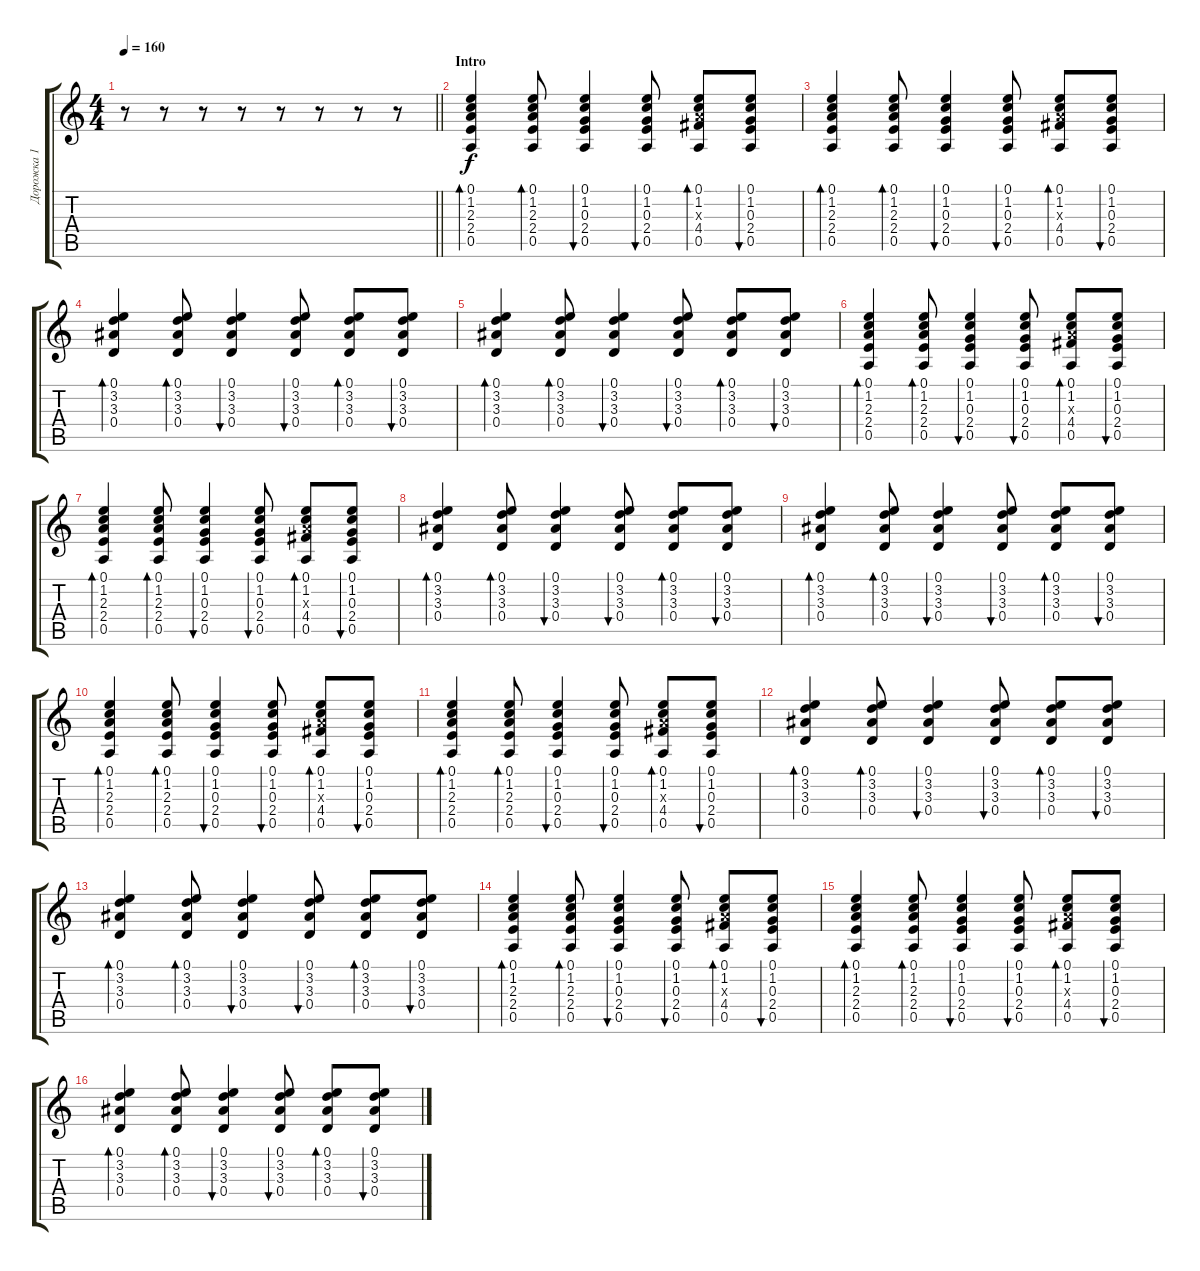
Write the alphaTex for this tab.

\track ("Дорожка 1" "Дорожка 1") {instrument acousticguitarsteel}
\staff {score tabs}
\tuning (E4 B3 G3 D3 A2 E2) {hide}
\ts (4 4)
\tempo 160
\clef g2
\barLineRight lightlight
\ks c
r.8{dy f instrument acousticguitarsteel} r.8 r.8 r.8 r.8 r.8 r.8 r.8 |
\section ("" "Intro")
(0.1 1.2 2.3 2.4 0.5).4{bd 60} (0.1 1.2 2.3 2.4 0.5).8{bd 60} (0.1 1.2 0.3 2.4 0.5).4{bu 60} (0.1 1.2 0.3 2.4 0.5).8{bu 60} (0.1 1.2 2.3{x} 4.4 0.5).8{bd 60} (0.1 1.2 0.3 2.4 0.5).8{bu 60} |
(0.1 1.2 2.3 2.4 0.5).4{bd 60} (0.1 1.2 2.3 2.4 0.5).8{bd 60} (0.1 1.2 0.3 2.4 0.5).4{bu 60} (0.1 1.2 0.3 2.4 0.5).8{bu 60} (0.1 1.2 2.3{x} 4.4 0.5).8{bd 60} (0.1 1.2 0.3 2.4 0.5).8{bu 60} |
(0.1 3.2 3.3 0.4).4{bd 60} (0.1 3.2 3.3 0.4).8{bd 60} (0.1 3.2 3.3 0.4).4{bu 60} (0.1 3.2 3.3 0.4).8{bu 60} (0.1 3.2 3.3 0.4).8{bd 60} (0.1 3.2 3.3 0.4).8{bu 60} |
(0.1 3.2 3.3 0.4).4{bd 60} (0.1 3.2 3.3 0.4).8{bd 60} (0.1 3.2 3.3 0.4).4{bu 60} (0.1 3.2 3.3 0.4).8{bu 60} (0.1 3.2 3.3 0.4).8{bd 60} (0.1 3.2 3.3 0.4).8{bu 60} |
(0.1 1.2 2.3 2.4 0.5).4{bd 60} (0.1 1.2 2.3 2.4 0.5).8{bd 60} (0.1 1.2 0.3 2.4 0.5).4{bu 60} (0.1 1.2 0.3 2.4 0.5).8{bu 60} (0.1 1.2 2.3{x} 4.4 0.5).8{bd 60} (0.1 1.2 0.3 2.4 0.5).8{bu 60} |
(0.1 1.2 2.3 2.4 0.5).4{bd 60} (0.1 1.2 2.3 2.4 0.5).8{bd 60} (0.1 1.2 0.3 2.4 0.5).4{bu 60} (0.1 1.2 0.3 2.4 0.5).8{bu 60} (0.1 1.2 2.3{x} 4.4 0.5).8{bd 60} (0.1 1.2 0.3 2.4 0.5).8{bu 60} |
(0.1 3.2 3.3 0.4).4{bd 60} (0.1 3.2 3.3 0.4).8{bd 60} (0.1 3.2 3.3 0.4).4{bu 60} (0.1 3.2 3.3 0.4).8{bu 60} (0.1 3.2 3.3 0.4).8{bd 60} (0.1 3.2 3.3 0.4).8{bu 60} |
(0.1 3.2 3.3 0.4).4{bd 60} (0.1 3.2 3.3 0.4).8{bd 60} (0.1 3.2 3.3 0.4).4{bu 60} (0.1 3.2 3.3 0.4).8{bu 60} (0.1 3.2 3.3 0.4).8{bd 60} (0.1 3.2 3.3 0.4).8{bu 60} |
(0.1 1.2 2.3 2.4 0.5).4{bd 60} (0.1 1.2 2.3 2.4 0.5).8{bd 60} (0.1 1.2 0.3 2.4 0.5).4{bu 60} (0.1 1.2 0.3 2.4 0.5).8{bu 60} (0.1 1.2 2.3{x} 4.4 0.5).8{bd 60} (0.1 1.2 0.3 2.4 0.5).8{bu 60} |
(0.1 1.2 2.3 2.4 0.5).4{bd 60} (0.1 1.2 2.3 2.4 0.5).8{bd 60} (0.1 1.2 0.3 2.4 0.5).4{bu 60} (0.1 1.2 0.3 2.4 0.5).8{bu 60} (0.1 1.2 2.3{x} 4.4 0.5).8{bd 60} (0.1 1.2 0.3 2.4 0.5).8{bu 60} |
(0.1 3.2 3.3 0.4).4{bd 60} (0.1 3.2 3.3 0.4).8{bd 60} (0.1 3.2 3.3 0.4).4{bu 60} (0.1 3.2 3.3 0.4).8{bu 60} (0.1 3.2 3.3 0.4).8{bd 60} (0.1 3.2 3.3 0.4).8{bu 60} |
(0.1 3.2 3.3 0.4).4{bd 60} (0.1 3.2 3.3 0.4).8{bd 60} (0.1 3.2 3.3 0.4).4{bu 60} (0.1 3.2 3.3 0.4).8{bu 60} (0.1 3.2 3.3 0.4).8{bd 60} (0.1 3.2 3.3 0.4).8{bu 60} |
(0.1 1.2 2.3 2.4 0.5).4{bd 60} (0.1 1.2 2.3 2.4 0.5).8{bd 60} (0.1 1.2 0.3 2.4 0.5).4{bu 60} (0.1 1.2 0.3 2.4 0.5).8{bu 60} (0.1 1.2 2.3{x} 4.4 0.5).8{bd 60} (0.1 1.2 0.3 2.4 0.5).8{bu 60} |
(0.1 1.2 2.3 2.4 0.5).4{bd 60} (0.1 1.2 2.3 2.4 0.5).8{bd 60} (0.1 1.2 0.3 2.4 0.5).4{bu 60} (0.1 1.2 0.3 2.4 0.5).8{bu 60} (0.1 1.2 2.3{x} 4.4 0.5).8{bd 60} (0.1 1.2 0.3 2.4 0.5).8{bu 60} |
(0.1 3.2 3.3 0.4).4{bd 60} (0.1 3.2 3.3 0.4).8{bd 60} (0.1 3.2 3.3 0.4).4{bu 60} (0.1 3.2 3.3 0.4).8{bu 60} (0.1 3.2 3.3 0.4).8{bd 60} (0.1 3.2 3.3 0.4).8{bu 60}
